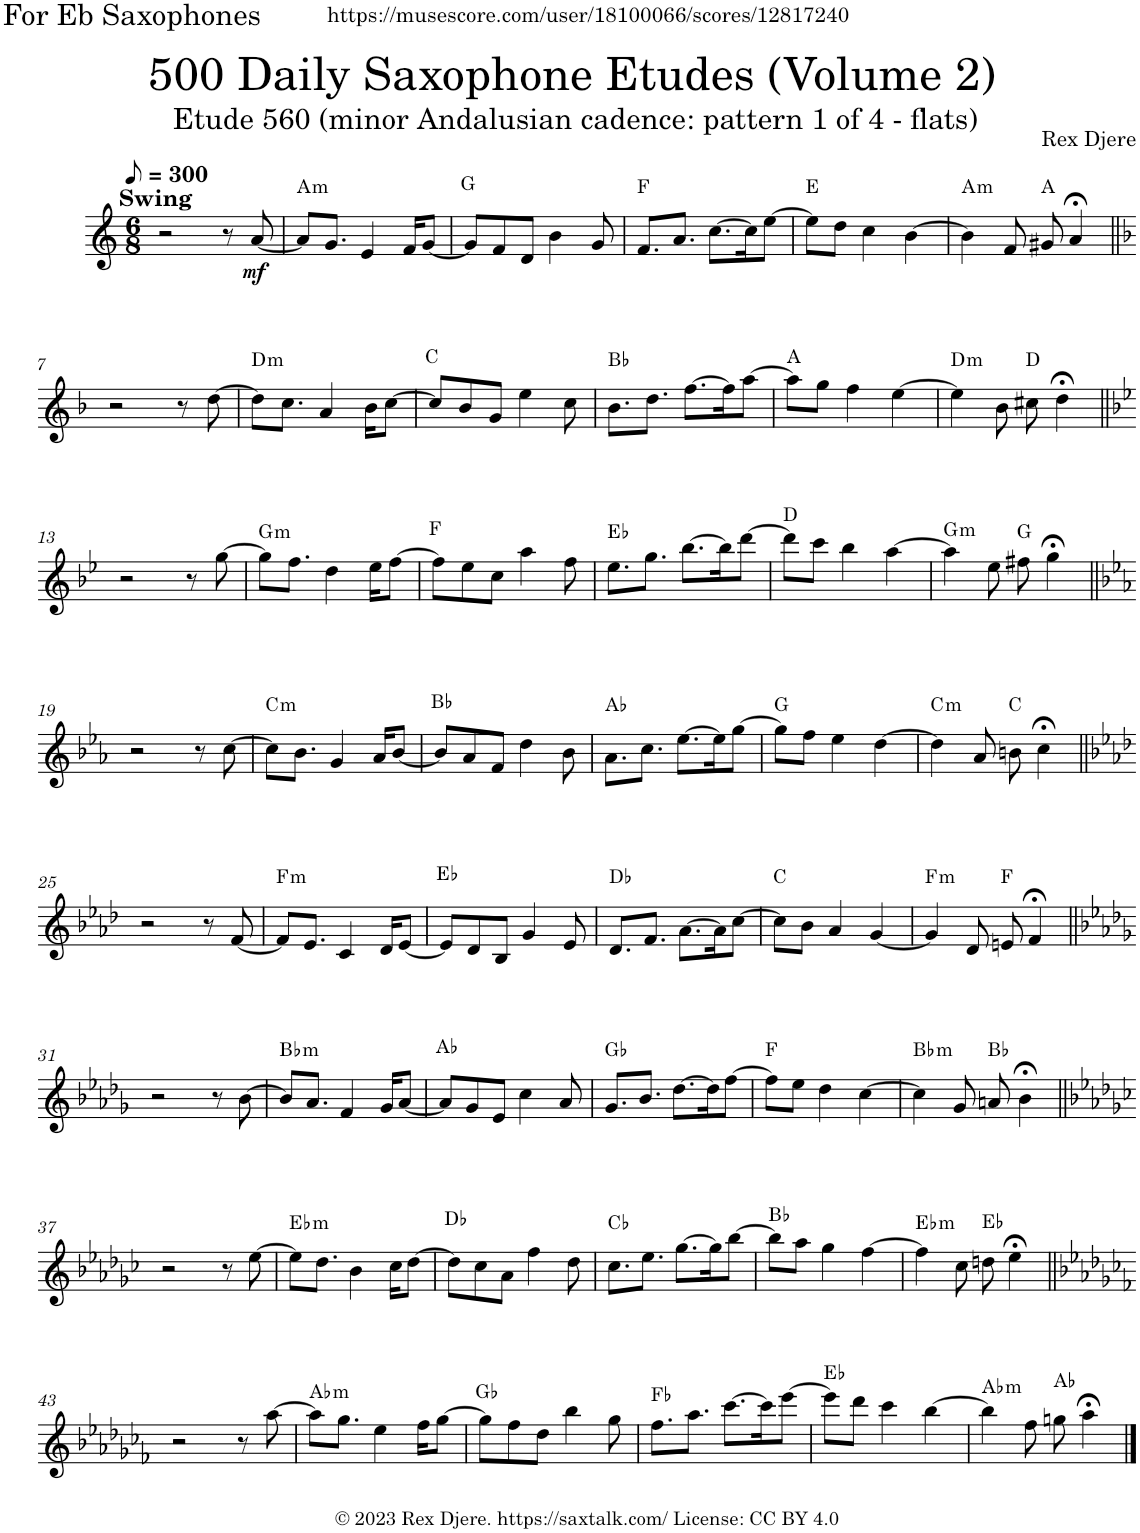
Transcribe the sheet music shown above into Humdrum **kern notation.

**kern	**dynam	**harte
*part1	*part1	*part1
*staff1	*staff1	*
*I"Alto Saxophone	*	*
*I'A. Sax.	*	*
*clefG2	*	*
*Trd5c9	*	*
*k[]	*	*
*M6/8	*	*
*MM150	*	*
=1	=1	=1
!LO:TX:a:B:t=Swing	!	!
2r	.	.
8r	.	.
!	!LO:DY:b	!
[8a/	mf	.
=2	=2	=2
!	!	!LO:H:kt=m
8a/L]	.	A:min
8.g/J	.	.
4e/	.	.
16f/KL	.	.
[8g/J	.	.
=3	=3	=3
!	!	!LO:H:n=1:kt=N.C.
8g/L]	.	N G:maj
8f/	.	.
8d/J	.	.
4b\	.	.
8g/	.	.
=4	=4	=4
8.f/L	.	F:maj
8.a/J	.	.
[8.cc\L	.	.
16cc\K]	.	.
[8ee\J	.	.
=5	=5	=5
8ee\L]	.	E:maj
8dd\J	.	.
4cc\	.	.
[4b\	.	.
=6	=6	=6
!	!	!LO:H:kt=m
4b\]	.	A:min
8f/	.	.
8g#X/	.	A:maj
4a;</	.	.
!!LO:LB:g=z
=7||	=7||	=7||
*k[b-]	*	*
2r	.	.
8r	.	.
[8dd\	.	.
=8	=8	=8
!	!	!LO:H:kt=m
8dd\L]	.	D:min
8.cc\J	.	.
4a/	.	.
16b-\KL	.	.
[8cc\J	.	.
=9	=9	=9
!	!	!LO:H:n=1:kt=N.C.
8cc/L]	.	N C:maj
8b-/	.	.
8g/J	.	.
4ee\	.	.
8cc\	.	.
=10	=10	=10
8.b-\L	.	Bb:maj
8.dd\J	.	.
[8.ff\L	.	.
16ff\K]	.	.
[8aa\J	.	.
=11	=11	=11
8aa\L]	.	A:maj
8gg\J	.	.
4ff\	.	.
[4ee\	.	.
=12	=12	=12
!	!	!LO:H:kt=m
4ee\]	.	D:min
8b-\	.	.
8cc#X\	.	D:maj
4dd;<\	.	.
!!LO:LB:g=z
=13||	=13||	=13||
*k[b-e-]	*	*
2r	.	.
8r	.	.
[8gg\	.	.
=14	=14	=14
!	!	!LO:H:kt=m
8gg\L]	.	G:min
8.ff\J	.	.
4dd\	.	.
16ee-\KL	.	.
[8ff\J	.	.
=15	=15	=15
!	!	!LO:H:n=1:kt=N.C.
8ff\L]	.	N F:maj
8ee-\	.	.
8cc\J	.	.
4aa\	.	.
8ff\	.	.
=16	=16	=16
8.ee-\L	.	Eb:maj
8.gg\J	.	.
[8.bb-\L	.	.
16bb-\K]	.	.
[8ddd\J	.	.
=17	=17	=17
8ddd\L]	.	D:maj
8ccc\J	.	.
4bb-\	.	.
[4aa\	.	.
=18	=18	=18
!	!	!LO:H:kt=m
4aa\]	.	G:min
8ee-\	.	.
8ff#X\	.	G:maj
4gg;<\	.	.
!!LO:LB:g=z
=19||	=19||	=19||
*k[b-e-a-]	*	*
2r	.	.
8r	.	.
[8cc\	.	.
=20	=20	=20
!	!	!LO:H:kt=m
8cc\L]	.	C:min
8.b-\J	.	.
4g/	.	.
16a-/KL	.	.
[8b-/J	.	.
=21	=21	=21
!	!	!LO:H:n=1:kt=N.C.
8b-/L]	.	N Bb:maj
8a-/	.	.
8f/J	.	.
4dd\	.	.
8b-\	.	.
=22	=22	=22
8.a-\L	.	Ab:maj
8.cc\J	.	.
[8.ee-\L	.	.
16ee-\K]	.	.
[8gg\J	.	.
=23	=23	=23
8gg\L]	.	G:maj
8ff\J	.	.
4ee-\	.	.
[4dd\	.	.
=24	=24	=24
!	!	!LO:H:kt=m
4dd\]	.	C:min
8a-/	.	.
8bn\	.	C:maj
4cc;<\	.	.
!!LO:LB:g=z
=25||	=25||	=25||
*k[b-e-a-d-]	*	*
2r	.	.
8r	.	.
[8f/	.	.
=26	=26	=26
!	!	!LO:H:kt=m
8f/L]	.	F:min
8.e-/J	.	.
4c/	.	.
16d-/KL	.	.
[8e-/J	.	.
=27	=27	=27
!	!	!LO:H:n=1:kt=N.C.
8e-/L]	.	N Eb:maj
8d-/	.	.
8B-/J	.	.
4g/	.	.
8e-/	.	.
=28	=28	=28
8.d-/L	.	Db:maj
8.f/J	.	.
[8.a-\L	.	.
16a-\K]	.	.
[8cc\J	.	.
=29	=29	=29
8cc\L]	.	C:maj
8b-\J	.	.
4a-/	.	.
[4g/	.	.
=30	=30	=30
!	!	!LO:H:kt=m
4g/]	.	F:min
8d-/	.	.
8en/	.	F:maj
4f;</	.	.
!!LO:LB:g=z
=31||	=31||	=31||
*k[b-e-a-d-g-]	*	*
2r	.	.
8r	.	.
[8b-\	.	.
=32	=32	=32
!	!	!LO:H:kt=m
8b-/L]	.	Bb:min
8.a-/J	.	.
4f/	.	.
16g-/KL	.	.
[8a-/J	.	.
=33	=33	=33
!	!	!LO:H:n=1:kt=N.C.
8a-/L]	.	N Ab:maj
8g-/	.	.
8e-/J	.	.
4cc\	.	.
8a-/	.	.
=34	=34	=34
8.g-/L	.	Gb:maj
8.b-/J	.	.
[8.dd-\L	.	.
16dd-\K]	.	.
[8ff\J	.	.
=35	=35	=35
8ff\L]	.	F:maj
8ee-\J	.	.
4dd-\	.	.
[4cc\	.	.
=36	=36	=36
!	!	!LO:H:kt=m
4cc\]	.	Bb:min
8g-/	.	.
8an/	.	Bb:maj
4b-;<\	.	.
!!LO:LB:g=z
=37||	=37||	=37||
*k[b-e-a-d-g-c-]	*	*
2r	.	.
8r	.	.
[8ee-\	.	.
=38	=38	=38
!	!	!LO:H:kt=m
8ee-\L]	.	Eb:min
8.dd-\J	.	.
4b-\	.	.
16cc-\KL	.	.
[8dd-\J	.	.
=39	=39	=39
!	!	!LO:H:n=1:kt=N.C.
8dd-\L]	.	N Db:maj
8cc-\	.	.
8a-\J	.	.
4ff\	.	.
8dd-\	.	.
=40	=40	=40
8.cc-\L	.	Cb:maj
8.ee-\J	.	.
[8.gg-\L	.	.
16gg-\K]	.	.
[8bb-\J	.	.
=41	=41	=41
8bb-\L]	.	Bb:maj
8aa-\J	.	.
4gg-\	.	.
[4ff\	.	.
=42	=42	=42
!	!	!LO:H:kt=m
4ff\]	.	Eb:min
8cc-\	.	.
8ddn\	.	Eb:maj
4ee-;<\	.	.
!!LO:LB:g=z
=43||	=43||	=43||
*k[b-e-a-d-g-c-f-]	*	*
2r	.	.
8r	.	.
[8aa-\	.	.
=44	=44	=44
!	!	!LO:H:kt=m
8aa-\L]	.	Ab:min
8.gg-\J	.	.
4ee-\	.	.
16ff-\KL	.	.
[8gg-\J	.	.
=45	=45	=45
!	!	!LO:H:n=1:kt=N.C.
8gg-\L]	.	N Gb:maj
8ff-\	.	.
8dd-\J	.	.
4bb-\	.	.
8gg-\	.	.
=46	=46	=46
8.ff-\L	.	Fb:maj
8.aa-\J	.	.
[8.ccc-\L	.	.
16ccc-\K]	.	.
[8eee-\J	.	.
=47	=47	=47
8eee-\L]	.	Eb:maj
8ddd-\J	.	.
4ccc-\	.	.
[4bb-\	.	.
=48	=48	=48
!	!	!LO:H:kt=m
4bb-\]	.	Ab:min
8ff-\	.	.
8ggn\	.	Ab:maj
4aa-;<\	.	.
==	==	==
*-	*-	*-
